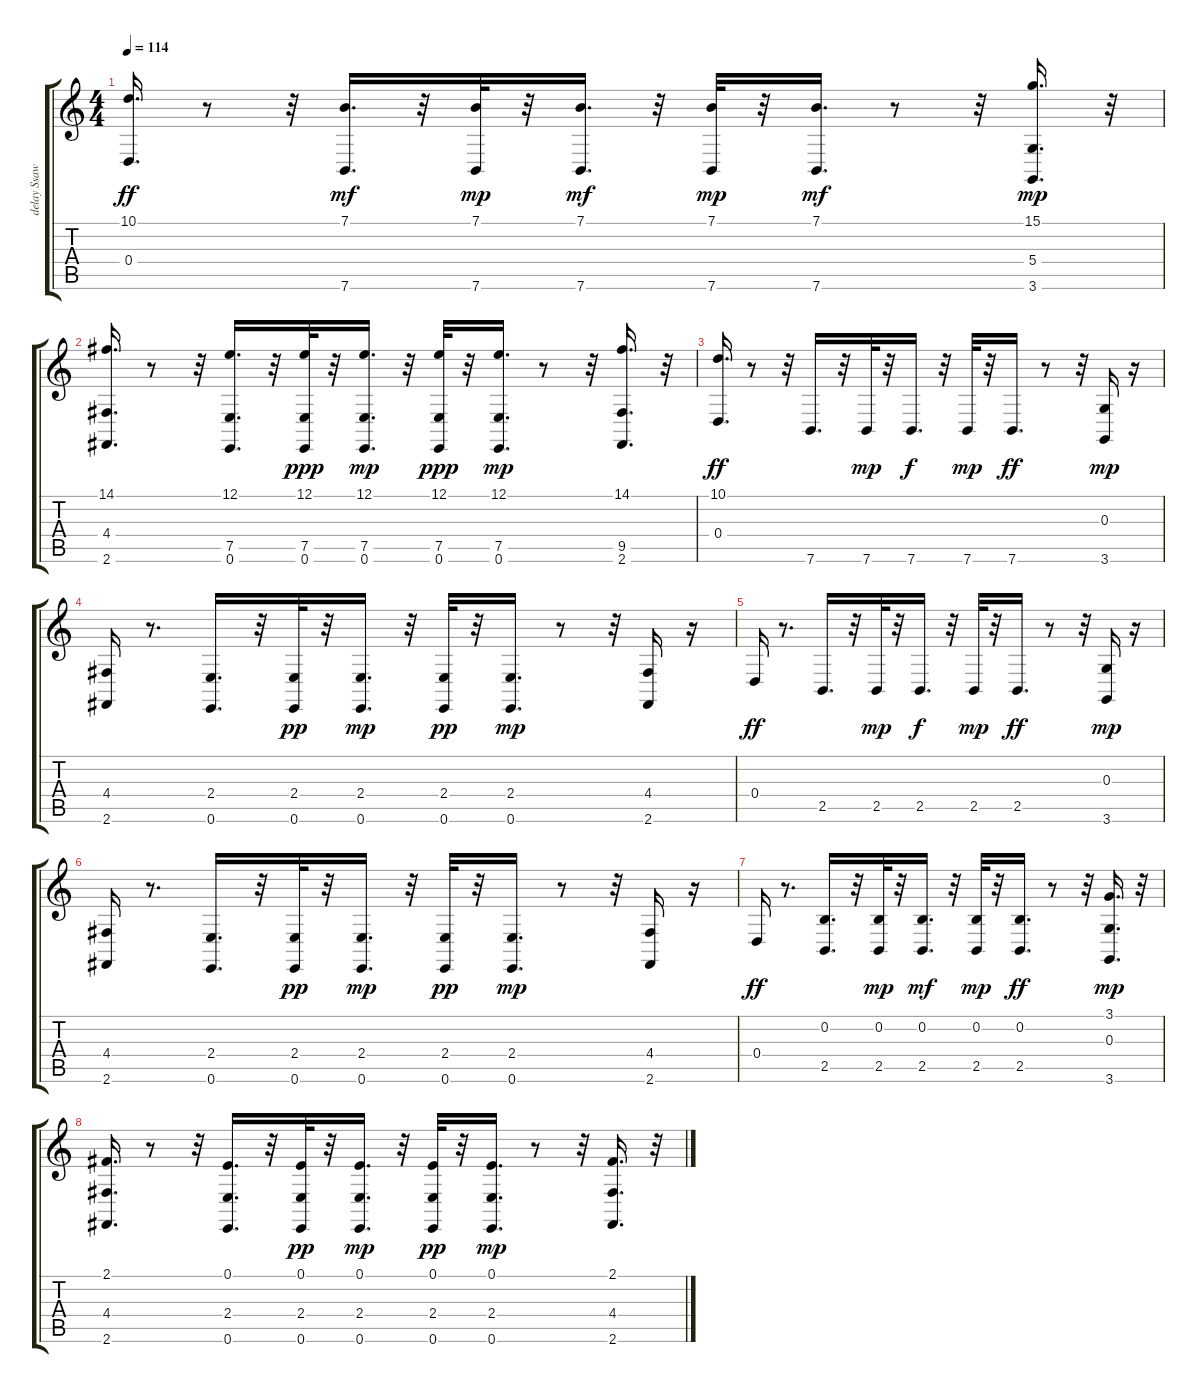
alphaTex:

\track ("delay Ssaw2" "delay Ssaw") {instrument lead2sawtooth}
\staff {score tabs}
\tuning (E4 B3 G3 D3 A2 E2) {hide}
\ts (4 4)
\tempo 114
\clef g2
\ks c
(10.1 0.4).16{d dy ff} r.8 r.32 (7.1 7.6).16{d dy mf} r.32 (7.1 7.6).32{dy mp} r.32 (7.1 7.6).16{d dy mf} r.32 (7.1 7.6).32{dy mp} r.32 (7.1 7.6).16{d dy mf} r.8 r.32 (15.1 5.4 3.6).16{d dy mp} r.32 |
(14.1 4.4 2.6).16{d} r.8 r.32 (12.1 7.5 0.6).16{d} r.32 (12.1 7.5 0.6).32{dy ppp} r.32 (12.1 7.5 0.6).16{d dy mp} r.32 (12.1 7.5 0.6).32{dy ppp} r.32 (12.1 7.5 0.6).16{d dy mp} r.8 r.32 (14.1 9.5 2.6).16{d} r.32 |
(10.1 0.4).16{d dy ff} r.8 r.32 7.6.16{d} r.32 7.6.32{dy mp} r.32 7.6.16{d dy f} r.32 7.6.32{dy mp} r.32 7.6.16{d dy ff} r.8 r.32 (0.3 3.6).16{dy mp} r.16 |
(4.4 2.6).16 r.8{d} (2.4 0.6).16{d} r.32 (2.4 0.6).32{dy pp} r.32 (2.4 0.6).16{d dy mp} r.32 (2.4 0.6).32{dy pp} r.32 (2.4 0.6).16{d dy mp} r.8 r.32 (4.4 2.6).16 r.16 |
0.4.16{dy ff} r.8{d} 2.5.16{d} r.32 2.5.32{dy mp} r.32 2.5.16{d dy f} r.32 2.5.32{dy mp} r.32 2.5.16{d dy ff} r.8 r.32 (0.3 3.6).16{dy mp} r.16 |
(4.4 2.6).16 r.8{d} (2.4 0.6).16{d} r.32 (2.4 0.6).32{dy pp} r.32 (2.4 0.6).16{d dy mp} r.32 (2.4 0.6).32{dy pp} r.32 (2.4 0.6).16{d dy mp} r.8 r.32 (4.4 2.6).16 r.16 |
0.4.16{dy ff} r.8{d} (0.2 2.5).16{d} r.32 (0.2 2.5).32{dy mp} r.32 (0.2 2.5).16{d dy mf} r.32 (0.2 2.5).32{dy mp} r.32 (0.2 2.5).16{d dy ff} r.8 r.32 (3.1 0.3 3.6).16{d dy mp} r.32 |
(2.1 4.4 2.6).16{d} r.8 r.32 (0.1 2.4 0.6).16{d} r.32 (0.1 2.4 0.6).32{dy pp} r.32 (0.1 2.4 0.6).16{d dy mp} r.32 (0.1 2.4 0.6).32{dy pp} r.32 (0.1 2.4 0.6).16{d dy mp} r.8 r.32 (2.1 4.4 2.6).16{d} r.32
